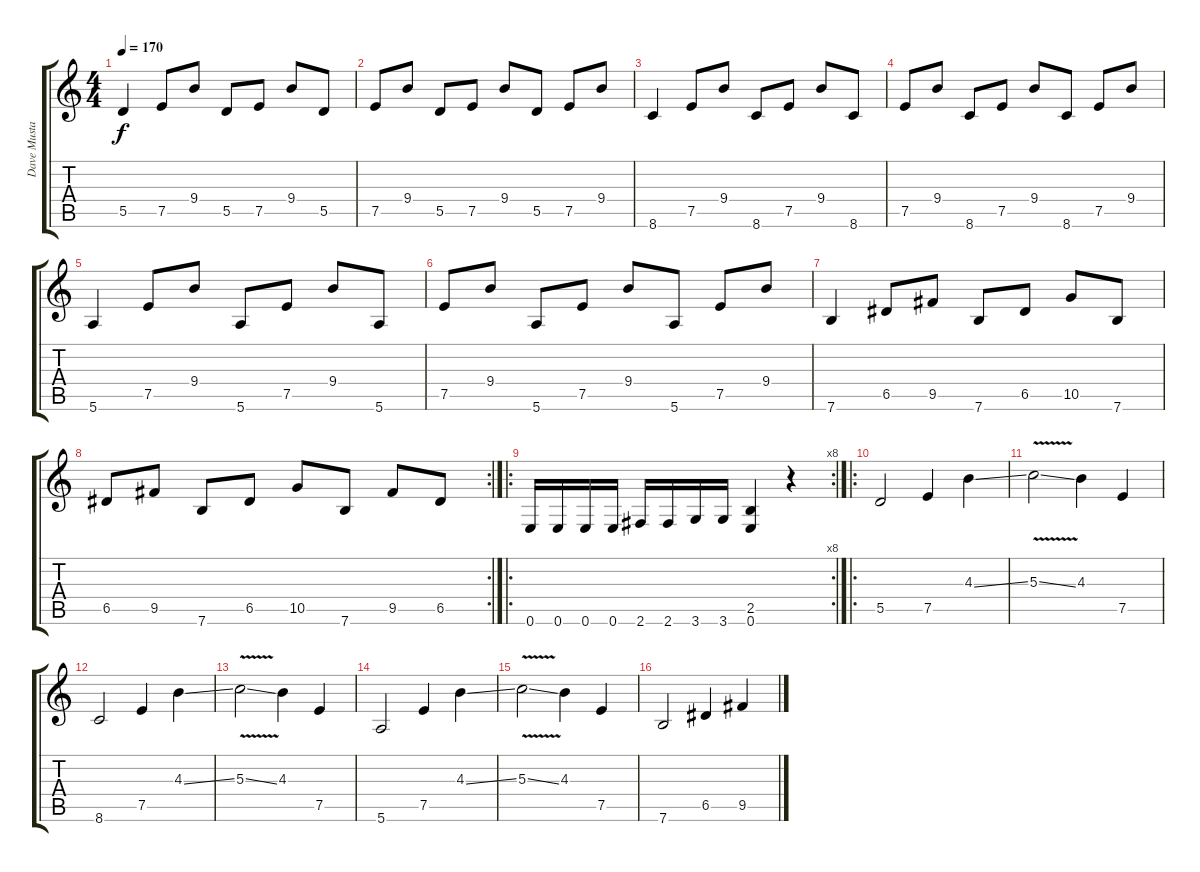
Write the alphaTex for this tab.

\track ("Dave Mustaine (Disto Gtr)" "Dave Musta") {instrument distortionguitar}
\staff {score tabs}
\tuning (E4 B3 G3 D3 A2 E2) {hide}
\ts (4 4)
\tempo 170
\clef g2
\ks c
5.5.4{dy f} 7.5.8 9.4.8 5.5.8 7.5.8 9.4.8 5.5.8 |
7.5.8 9.4.8 5.5.8 7.5.8 9.4.8 5.5.8 7.5.8 9.4.8 |
8.6.4 7.5.8 9.4.8 8.6.8 7.5.8 9.4.8 8.6.8 |
7.5.8 9.4.8 8.6.8 7.5.8 9.4.8 8.6.8 7.5.8 9.4.8 |
5.6.4 7.5.8 9.4.8 5.6.8 7.5.8 9.4.8 5.6.8 |
7.5.8 9.4.8 5.6.8 7.5.8 9.4.8 5.6.8 7.5.8 9.4.8 |
7.6.4 6.5.8 9.5.8 7.6.8 6.5.8 10.5.8 7.6.8 |
\rc 2
6.5.8 9.5.8 7.6.8 6.5.8 10.5.8 7.6.8 9.5.8 6.5.8 |
\ro
\rc 8
0.6.16 0.6.16 0.6.16 0.6.16 2.6.16 2.6.16 3.6.16 3.6.16 (2.5 0.6).4 r.4 |
\ro
5.5.2 7.5.4 4.3{ss}.4 |
5.3{v ss}.2 4.3.4 7.5.4 |
8.6.2 7.5.4 4.3{ss}.4 |
5.3{v ss}.2 4.3.4 7.5.4 |
5.6.2 7.5.4 4.3{ss}.4 |
5.3{v ss}.2 4.3.4 7.5.4 |
7.6.2 6.5.4 9.5{ss}.4
